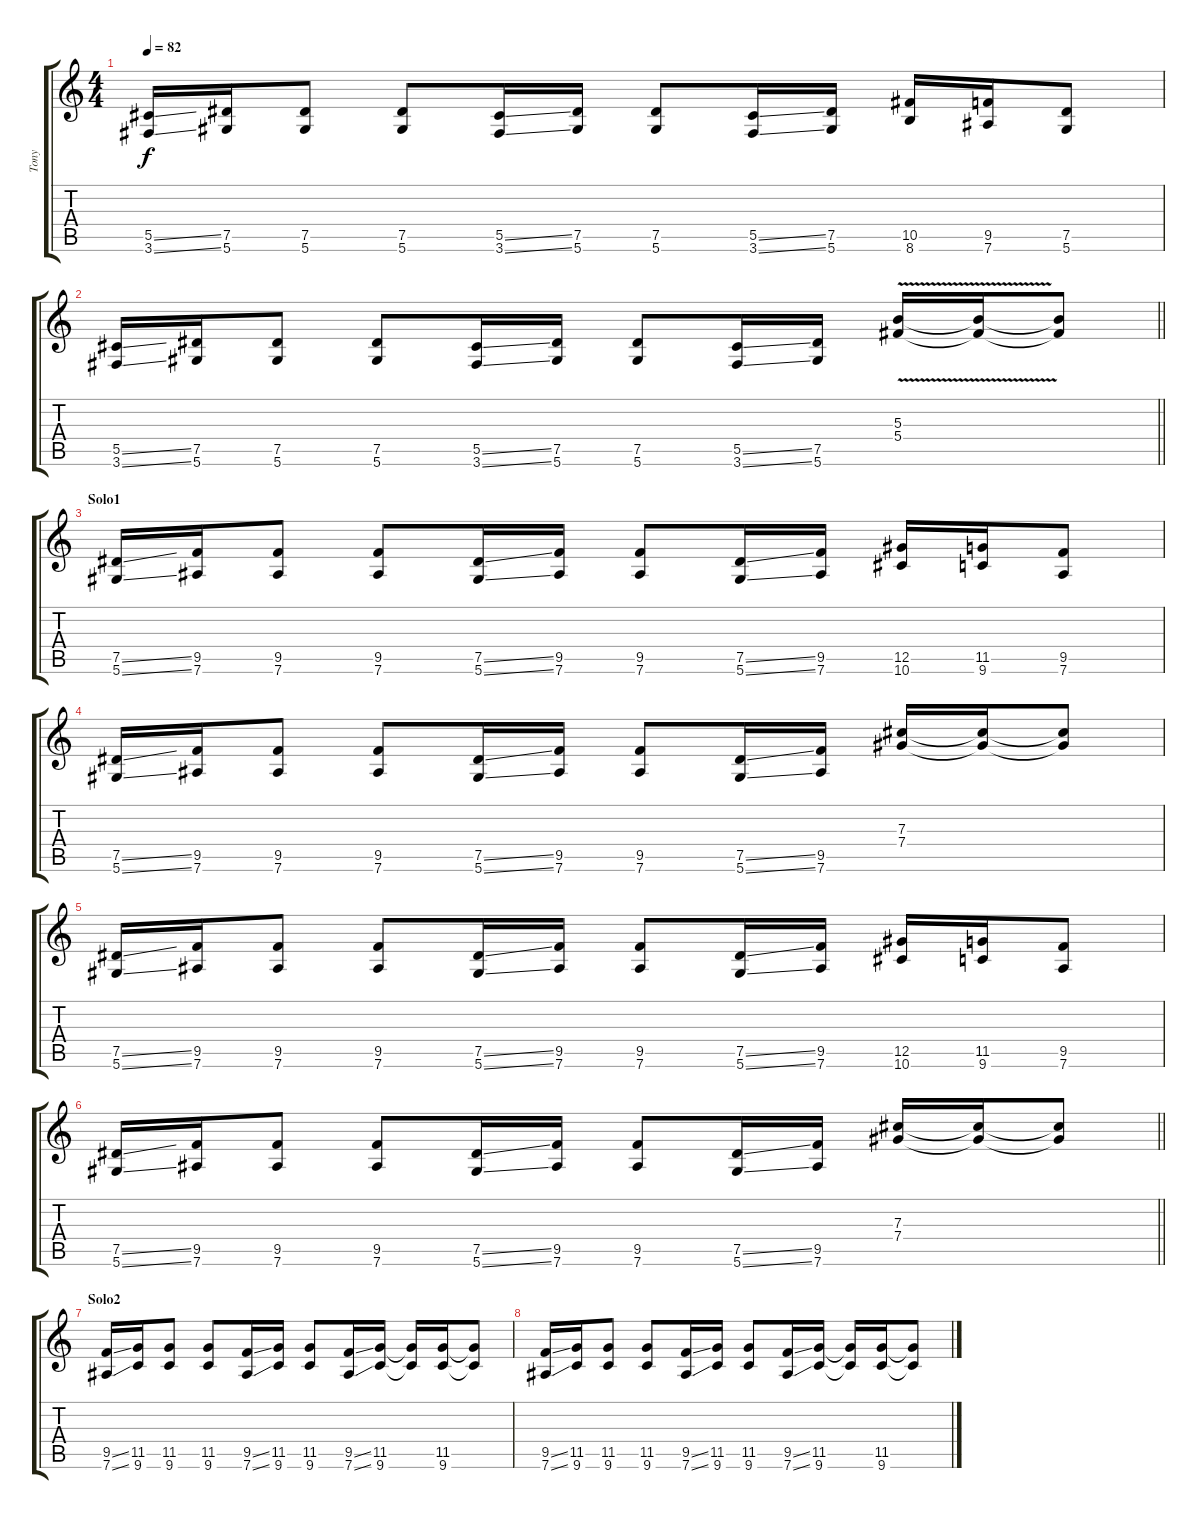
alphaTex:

\track ("Tony" "Tony") {instrument distortionguitar}
\staff {score tabs}
\tuning (Eb4 Bb3 Gb3 Db3 Ab2 Eb2) {hide}
\ts (4 4)
\tempo 82
\clef g2
\ks c
(5.5{ss} 3.6{ss}).16{dy f} (7.5 5.6).16 (7.5 5.6).8 (7.5 5.6).8 (5.5{ss} 3.6{ss}).16 (7.5 5.6).16 (7.5 5.6).8 (5.5{ss} 3.6{ss}).16 (7.5 5.6).16 (10.5 8.6).16 (9.5 7.6).16 (7.5 5.6).8 |
\barLineRight lightlight
(5.5{ss} 3.6{ss}).16 (7.5 5.6).16 (7.5 5.6).8 (7.5 5.6).8 (5.5{ss} 3.6{ss}).16 (7.5 5.6).16 (7.5 5.6).8 (5.5{ss} 3.6{ss}).16 (7.5 5.6).16 (5.3{v} 5.4{v}).16 (5.3{t} 5.4{t}).16 (5.3{t} 5.4{t}).8 |
\section ("" "Solo1")
(7.5{ss} 5.6{ss}).16 (9.5 7.6).16 (9.5 7.6).8 (9.5 7.6).8 (7.5{ss} 5.6{ss}).16 (9.5 7.6).16 (9.5 7.6).8 (7.5{ss} 5.6{ss}).16 (9.5 7.6).16 (12.5 10.6).16 (11.5 9.6).16 (9.5 7.6).8 |
(7.5{ss} 5.6{ss}).16 (9.5 7.6).16 (9.5 7.6).8 (9.5 7.6).8 (7.5{ss} 5.6{ss}).16 (9.5 7.6).16 (9.5 7.6).8 (7.5{ss} 5.6{ss}).16 (9.5 7.6).16 (7.3 7.4).16 (7.3{t} 7.4{t}).16 (7.3{t} 7.4{t}).8 |
(7.5{ss} 5.6{ss}).16 (9.5 7.6).16 (9.5 7.6).8 (9.5 7.6).8 (7.5{ss} 5.6{ss}).16 (9.5 7.6).16 (9.5 7.6).8 (7.5{ss} 5.6{ss}).16 (9.5 7.6).16 (12.5 10.6).16 (11.5 9.6).16 (9.5 7.6).8 |
\barLineRight lightlight
(7.5{ss} 5.6{ss}).16 (9.5 7.6).16 (9.5 7.6).8 (9.5 7.6).8 (7.5{ss} 5.6{ss}).16 (9.5 7.6).16 (9.5 7.6).8 (7.5{ss} 5.6{ss}).16 (9.5 7.6).16 (7.3 7.4).16 (7.3{t} 7.4{t}).16 (7.3{t} 7.4{t}).8 |
\section ("" "Solo2")
(9.5{ss} 7.6{ss}).16 (11.5 9.6).16 (11.5 9.6).8 (11.5 9.6).8 (9.5{ss} 7.6{ss}).16 (11.5 9.6).16 (11.5 9.6).8 (9.5{ss} 7.6{ss}).16 (11.5 9.6).16 (11.5{t} 9.6{t}).16 (11.5 9.6).16 (11.5{t} 9.6{t}).8 |
(9.5{ss} 7.6{ss}).16 (11.5 9.6).16 (11.5 9.6).8 (11.5 9.6).8 (9.5{ss} 7.6{ss}).16 (11.5 9.6).16 (11.5 9.6).8 (9.5{ss} 7.6{ss}).16 (11.5 9.6).16 (11.5{t} 9.6{t}).16 (11.5 9.6).16 (11.5{t} 9.6{t}).8
